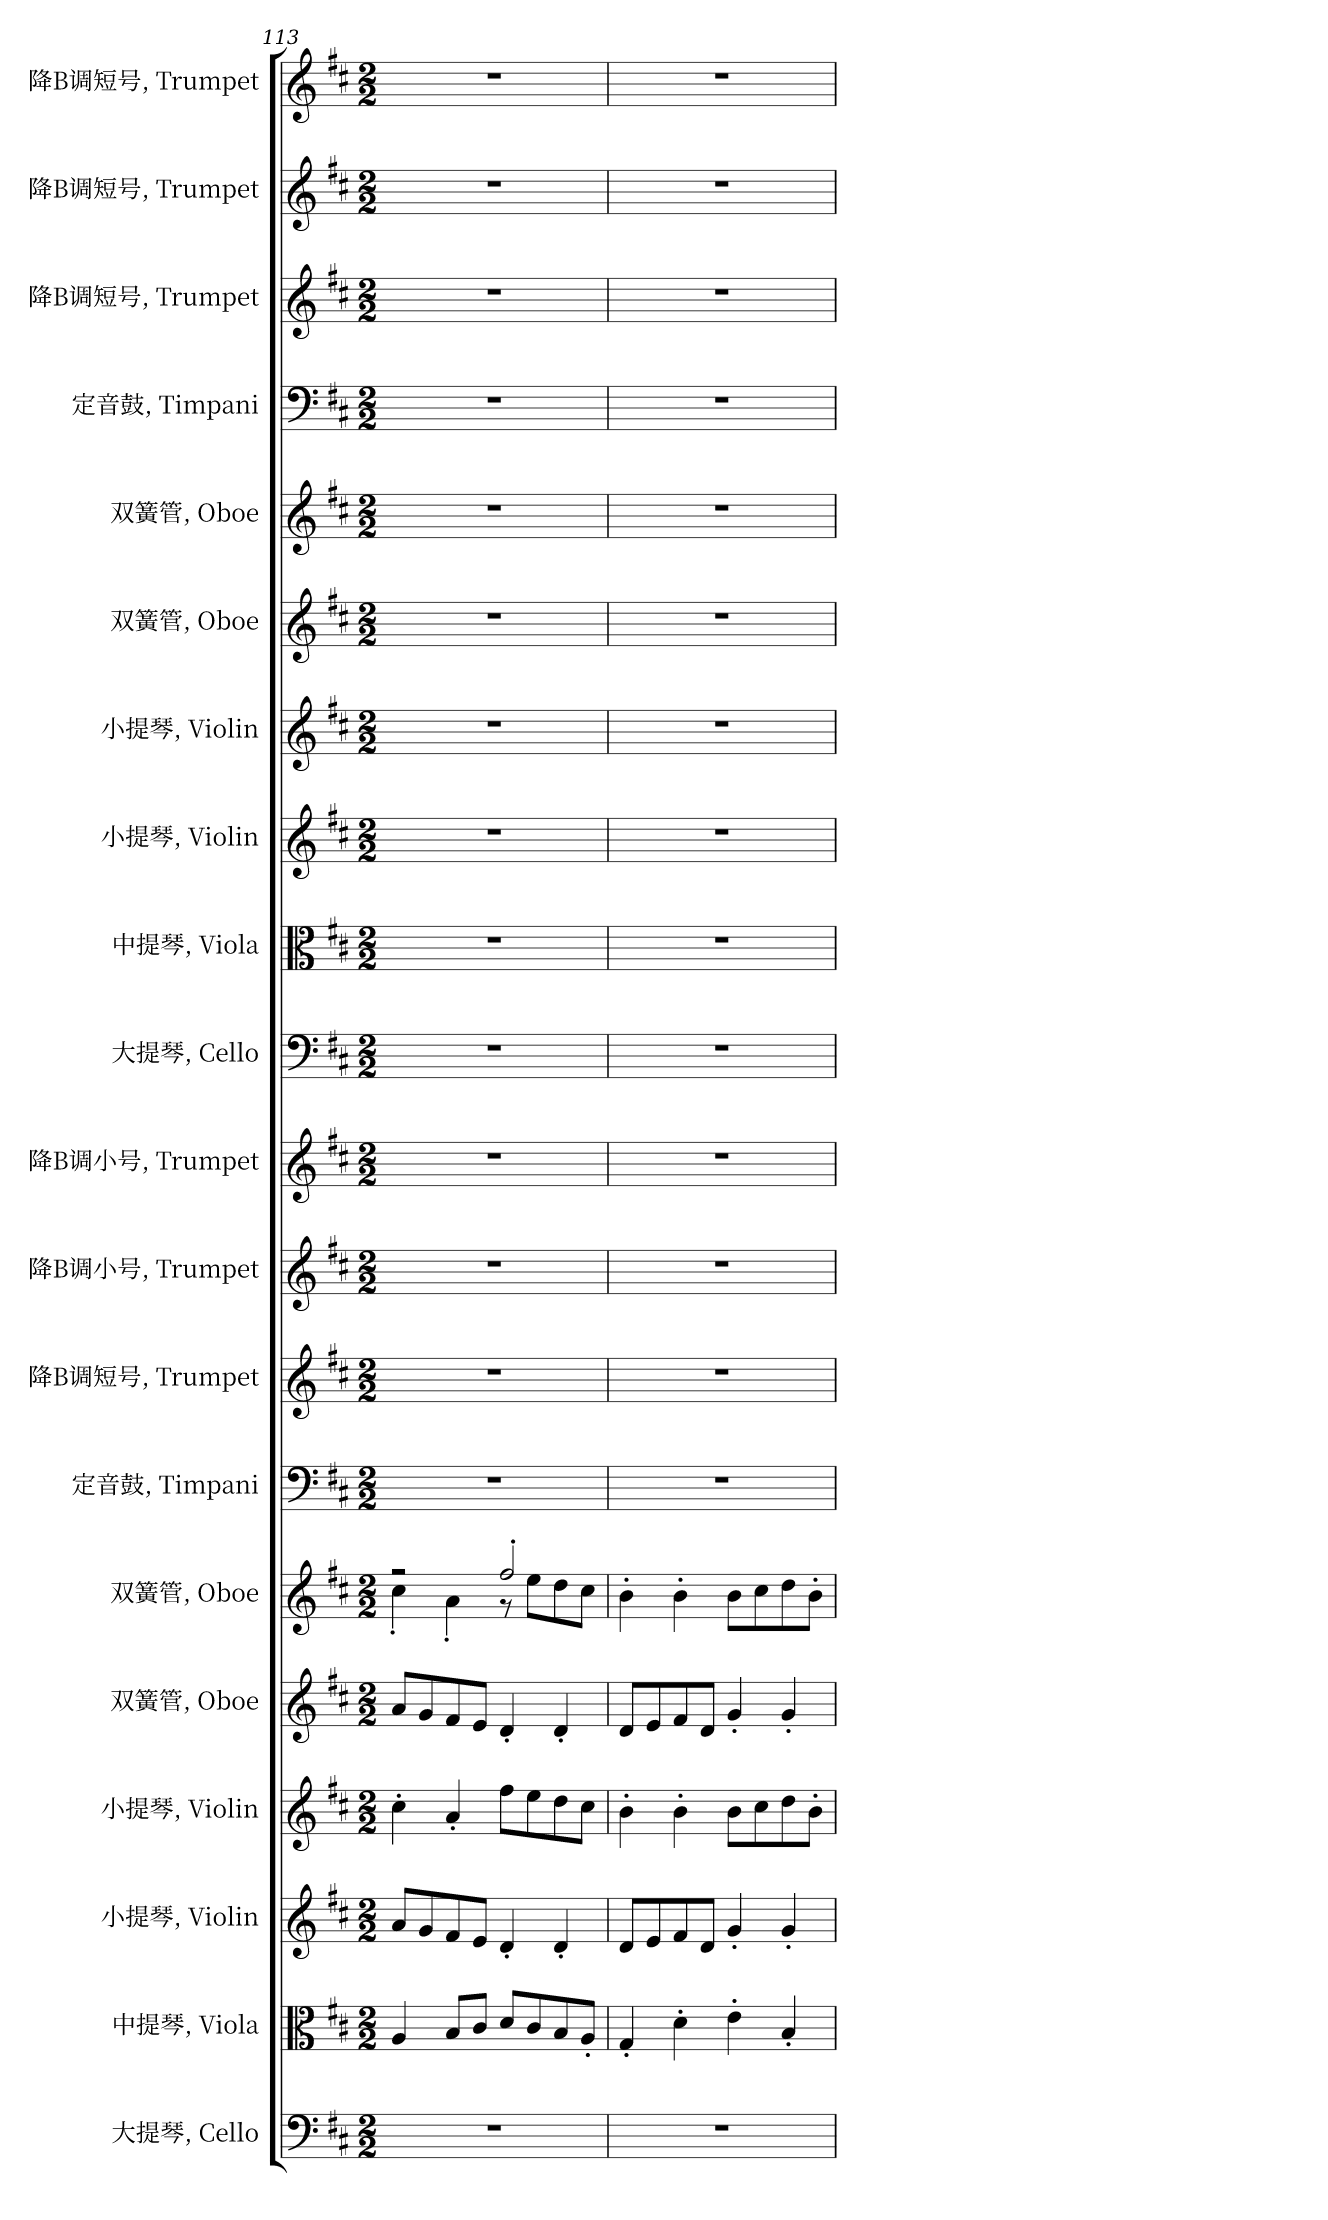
**kern	**kern	**kern	**kern	**kern	**kern	**kern	**kern	**kern	**kern	**kern	**kern	**kern	**kern	**kern	**kern	**kern	**kern	**kern	**kern
*part20	*part19	*part18	*part17	*part16	*part15	*part14	*part13	*part12	*part11	*part10	*part9	*part8	*part7	*part6	*part5	*part4	*part3	*part2	*part1
*staff20	*staff19	*staff18	*staff17	*staff16	*staff15	*staff14	*staff13	*staff12	*staff11	*staff10	*staff9	*staff8	*staff7	*staff6	*staff5	*staff4	*staff3	*staff2	*staff1
*I"大提琴, Cello	*I"中提琴, Viola	*I"小提琴, Violin	*I"小提琴, Violin	*I"双簧管, Oboe	*I"双簧管, Oboe	*I"定音鼓, Timpani	*I"降B调短号, Trumpet	*I"降B调小号, Trumpet	*I"降B调小号, Trumpet	*I"大提琴, Cello	*I"中提琴, Viola	*I"小提琴, Violin	*I"小提琴, Violin	*I"双簧管, Oboe	*I"双簧管, Oboe	*I"定音鼓, Timpani	*I"降B调短号, Trumpet	*I"降B调短号, Trumpet	*I"降B调短号, Trumpet
*	*I'Vla.	*I'Vln.	*I'Vln.	*I'Ob.	*I'Ob.	*I'Timp.	*	*I'B♭ Tpt.	*I'B♭ Tpt.	*	*I'Vla.	*I'Vln.	*I'Vln.	*I'Ob.	*I'Ob.	*I'Timp.	*	*	*
*clefF4	*clefC3	*clefG2	*clefG2	*clefG2	*clefG2	*clefF4	*clefG2	*clefG2	*clefG2	*clefF4	*clefC3	*clefG2	*clefG2	*clefG2	*clefG2	*clefF4	*clefG2	*clefG2	*clefG2
*	*	*	*	*	*	*	*ITrd1c2	*ITrd1c2	*ITrd1c2	*	*	*	*	*	*	*	*ITrd1c2	*ITrd1c2	*ITrd1c2
*k[f#c#]	*k[f#c#]	*k[f#c#]	*k[f#c#]	*k[f#c#]	*k[f#c#]	*k[f#c#]	*k[]	*k[]	*k[]	*k[f#c#]	*k[f#c#]	*k[f#c#]	*k[f#c#]	*k[f#c#]	*k[f#c#]	*k[f#c#]	*k[]	*k[]	*k[]
*M2/2	*M2/2	*M2/2	*M2/2	*M2/2	*M2/2	*M2/2	*M2/2	*M2/2	*M2/2	*M2/2	*M2/2	*M2/2	*M2/2	*M2/2	*M2/2	*M2/2	*M2/2	*M2/2	*M2/2
=113	=113	=113	=113	=113	=113	=113	=113	=113	=113	=113	=113	=113	=113	=113	=113	=113	=113	=113	=113
*	*	*	*	*	*^	*	*	*	*	*	*	*	*	*	*	*	*	*	*
1r	4A/	8a/L	4cc#'\	8a/L	2r	4cc#'\	1r	1r	1r	1r	1r	1r	1r	1r	1r	1r	1r	1r	1r	1r
.	.	8g/	.	8g/	.	.	.	.	.	.	.	.	.	.	.	.	.	.	.	.
.	8B/L	8f#/	4a'/	8f#/	.	4a'\	.	.	.	.	.	.	.	.	.	.	.	.	.	.
.	8c#/J	8e/J	.	8e/J	.	.	.	.	.	.	.	.	.	.	.	.	.	.	.	.
.	8d/L	4d'/	8ff#\L	4d'/	2ff#'/	8r	.	.	.	.	.	.	.	.	.	.	.	.	.	.
.	8c#/	.	8ee\	.	.	8ee\L	.	.	.	.	.	.	.	.	.	.	.	.	.	.
.	8B/	4d'/	8dd\	4d'/	.	8dd\	.	.	.	.	.	.	.	.	.	.	.	.	.	.
.	8A'/J	.	8cc#\J	.	.	8cc#\J	.	.	.	.	.	.	.	.	.	.	.	.	.	.
*	*	*	*	*	*v	*v	*	*	*	*	*	*	*	*	*	*	*	*	*	*
=114	=114	=114	=114	=114	=114	=114	=114	=114	=114	=114	=114	=114	=114	=114	=114	=114	=114	=114	=114
1r	4G'/	8d/L	4b'\	8d/L	4b'\	1r	1r	1r	1r	1r	1r	1r	1r	1r	1r	1r	1r	1r	1r
.	.	8e/	.	8e/	.	.	.	.	.	.	.	.	.	.	.	.	.	.	.
.	4d'\	8f#/	4b'\	8f#/	4b'\	.	.	.	.	.	.	.	.	.	.	.	.	.	.
.	.	8d/J	.	8d/J	.	.	.	.	.	.	.	.	.	.	.	.	.	.	.
.	4e'\	4g'/	8b\L	4g'/	8b\L	.	.	.	.	.	.	.	.	.	.	.	.	.	.
.	.	.	8cc#\	.	8cc#\	.	.	.	.	.	.	.	.	.	.	.	.	.	.
.	4B'/	4g'/	8dd\	4g'/	8dd\	.	.	.	.	.	.	.	.	.	.	.	.	.	.
.	.	.	8b'\J	.	8b'\J	.	.	.	.	.	.	.	.	.	.	.	.	.	.
=	=	=	=	=	=	=	=	=	=	=	=	=	=	=	=	=	=	=	=
*-	*-	*-	*-	*-	*-	*-	*-	*-	*-	*-	*-	*-	*-	*-	*-	*-	*-	*-	*-
